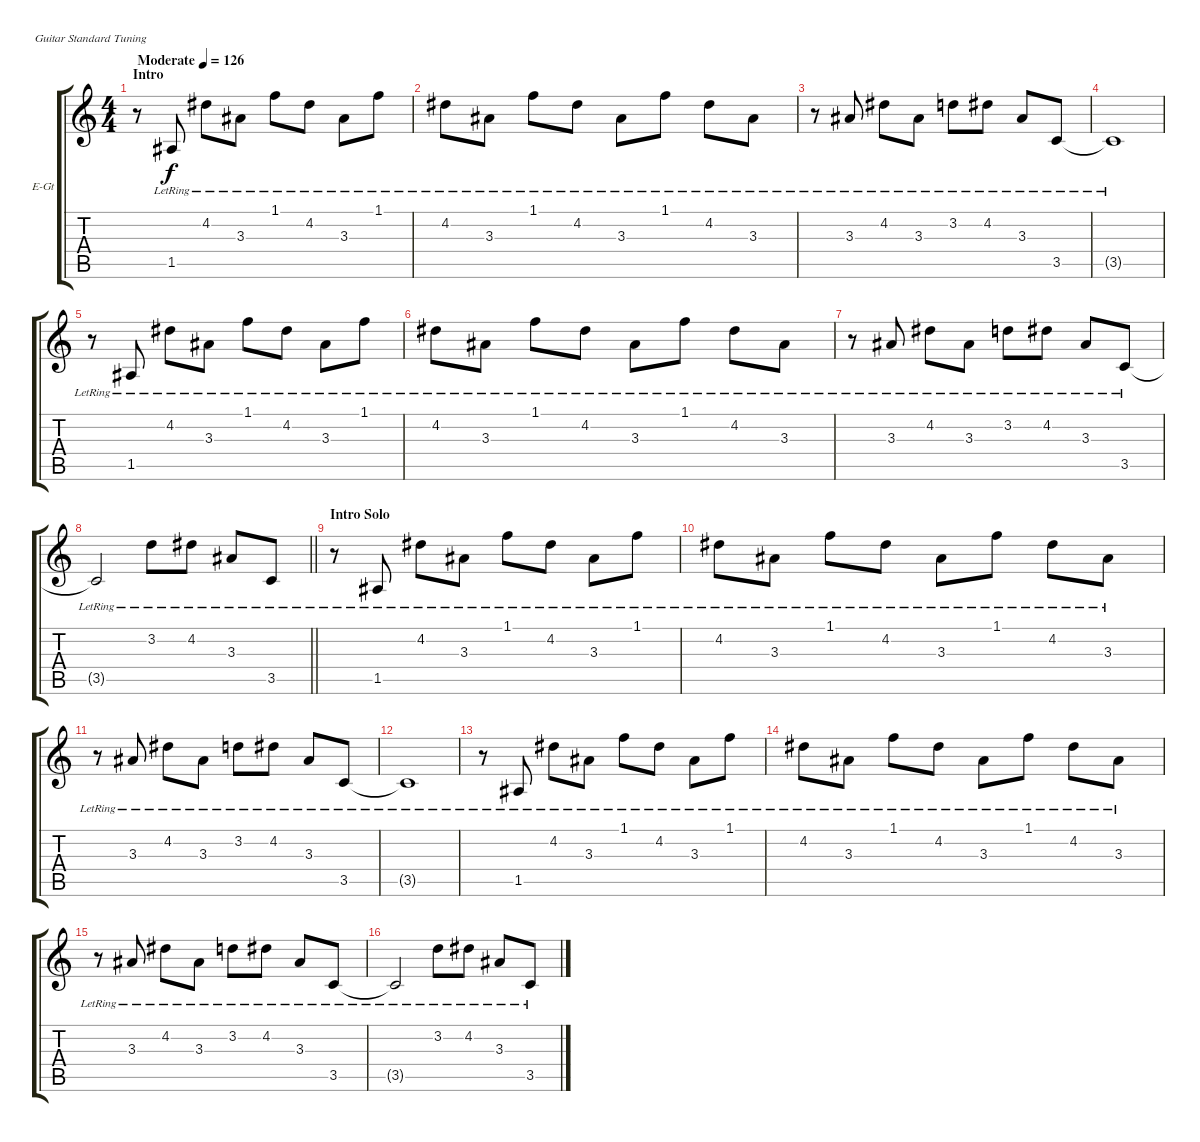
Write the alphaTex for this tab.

\bracketExtendMode groupsimilarinstruments
\firstSystemTrackNameOrientation horizontal
\otherSystemsTrackNameOrientation horizontal
\track ("Clean Guitar" "E-Gt") {instrument electricguitarclean}
\staff {score tabs}
\tuning (E4 B3 G3 D3 A2 E2)
\ts (4 4)
\beaming (8 2 2 2 2)
\section ("" "Intro")
\tempo (126 "Moderate")
\clef g2
\scale
0.485477
\ks c
r.8{dy f instrument electricguitarclean} 1.5{lr}.8 4.2{lr}.8 3.3{lr}.8 1.1{lr}.8 4.2{lr}.8 3.3{lr}.8 1.1{lr}.8 |
\scale
0.257261 4.2{lr}.8 3.3{lr}.8 1.1{lr}.8 4.2{lr}.8 3.3{lr}.8 1.1{lr}.8 4.2{lr}.8 3.3{lr}.8 |
\scale
0.257261 r.8 3.3{lr}.8 4.2{lr}.8 3.3{lr}.8 3.2{lr}.8 4.2{lr}.8 3.3{lr}.8 3.5{lr}.8 |
\scale
0.333333 3.5{lr t}.1 |
\scale
0.333333 r.8 1.5{lr}.8 4.2{lr}.8 3.3{lr}.8 1.1{lr}.8 4.2{lr}.8 3.3{lr}.8 1.1{lr}.8 |
\scale
0.333333 4.2{lr}.8 3.3{lr}.8 1.1{lr}.8 4.2{lr}.8 3.3{lr}.8 1.1{lr}.8 4.2{lr}.8 3.3{lr}.8 |
\scale
0.333333 r.8 3.3{lr}.8 4.2{lr}.8 3.3{lr}.8 3.2{lr}.8 4.2{lr}.8 3.3{lr}.8 3.5{lr}.8 |
\scale
0.333333
\barLineRight lightlight
3.5{lr t}.2 3.2{lr}.8 4.2{lr}.8 3.3{lr}.8 3.5{lr}.8 |
\section ("" "Intro Solo")
\scale
0.333333 r.8 1.5{lr}.8 4.2{lr}.8 3.3{lr}.8 1.1{lr}.8 4.2{lr}.8 3.3{lr}.8 1.1{lr}.8 |
\scale
0.333333 4.2{lr}.8 3.3{lr}.8 1.1{lr}.8 4.2{lr}.8 3.3{lr}.8 1.1{lr}.8 4.2{lr}.8 3.3{lr}.8 |
\scale
0.333333 r.8 3.3{lr}.8 4.2{lr}.8 3.3{lr}.8 3.2{lr}.8 4.2{lr}.8 3.3{lr}.8 3.5{lr}.8 |
\scale
0.333333 3.5{lr t}.1 |
\scale
0.333333 r.8 1.5{lr}.8 4.2{lr}.8 3.3{lr}.8 1.1{lr}.8 4.2{lr}.8 3.3{lr}.8 1.1{lr}.8 |
\scale
0.333333 4.2{lr}.8 3.3{lr}.8 1.1{lr}.8 4.2{lr}.8 3.3{lr}.8 1.1{lr}.8 4.2{lr}.8 3.3{lr}.8 |
\scale
0.333333 r.8 3.3{lr}.8 4.2{lr}.8 3.3{lr}.8 3.2{lr}.8 4.2{lr}.8 3.3{lr}.8 3.5{lr}.8 |
\scale
0.333333 3.5{lr t}.2 3.2{lr}.8 4.2{lr}.8 3.3{lr}.8 3.5{lr}.8
